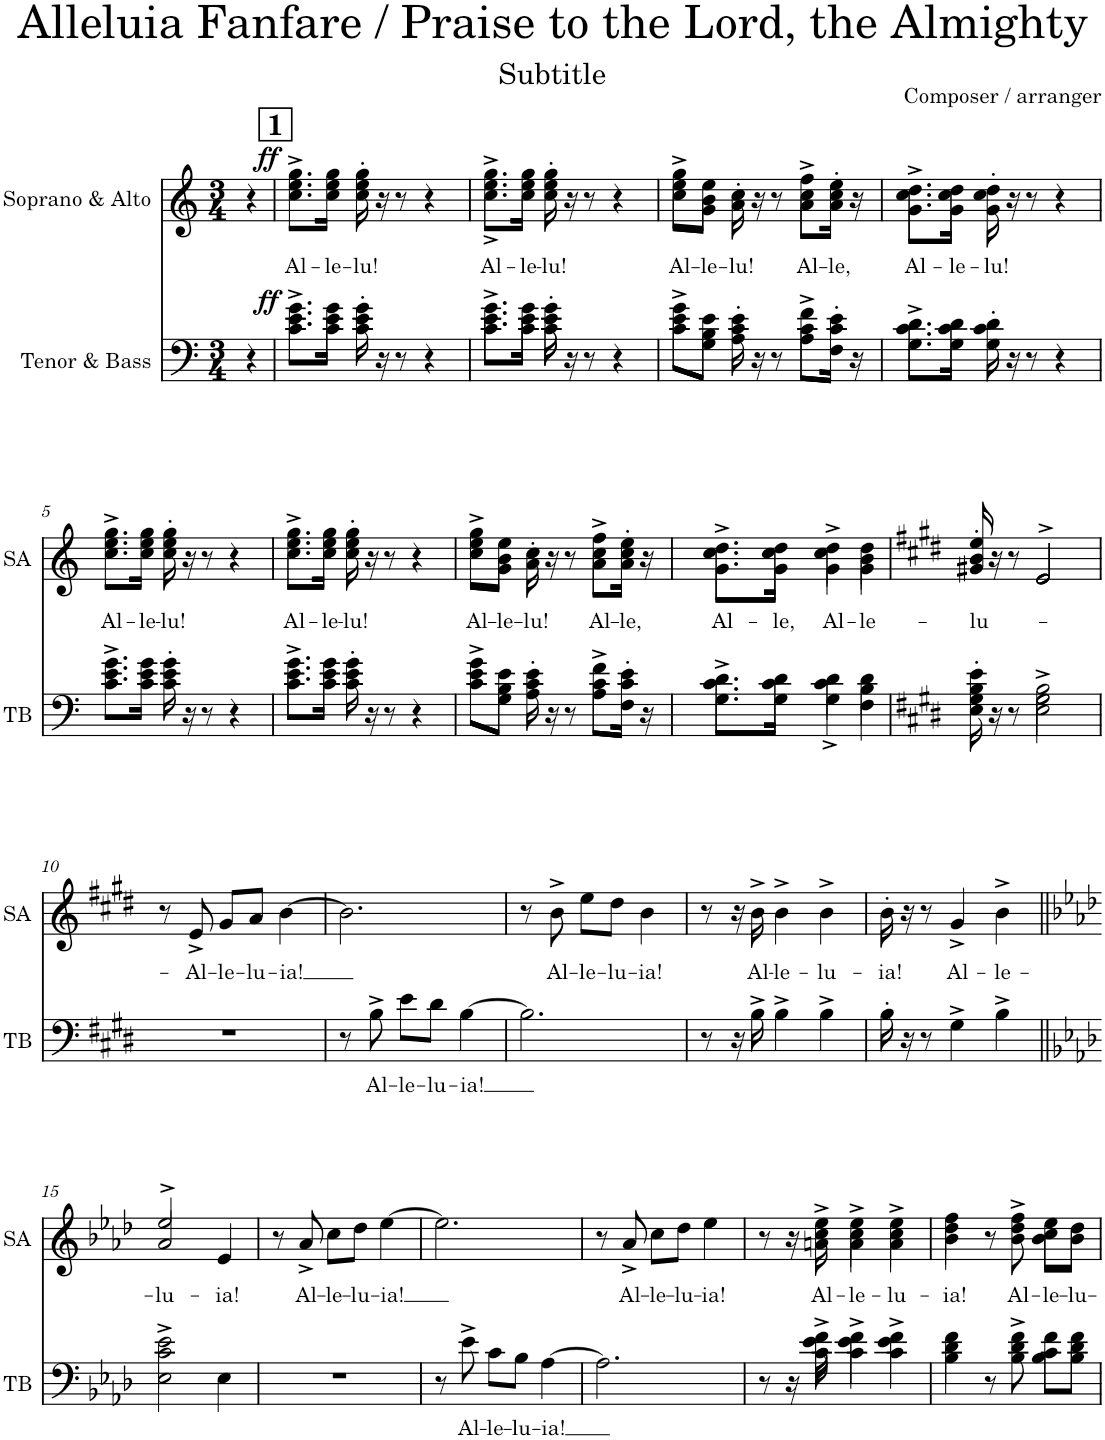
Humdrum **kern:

**kern	**text	**dynam	**kern	**text	**dynam
*part2	*part2	*part2	*part1	*part1	*part1
*staff2	*staff2	*staff2	*staff1	*staff1	*staff1
*I"Tenor &amp; Bass	*	*	*I"Soprano &amp; Alto	*	*
*I'TB	*	*	*I'SA	*	*
*clefF4	*	*	*clefG2	*	*
*k[]	*	*	*k[]	*	*
*M3/4	*	*	*M3/4	*	*
=	=	=	=	=	=
!	!	!LO:DY:a	!	!	!LO:DY:a
4r	.	ff	4r	.	ff
!!LO:REH:place=s1:a:B:cj:fs=14:t=1
=1	=1	=1	=1	=1	=1
*^	*	*	*	*	*
*	*^	*	*	*	*	*
*	*	*^	*	*	*	*	*
!	!	!	!	!	!	!	!LO:LY:b	!
*	*	*	*	*	*	*^	*	*
*	*	*	*	*	*	*	*^	*	*
8.g^>\L	8.eL	8.e\L	8.c\L	.	.	8.gg^>\L	8.ee^>L	8.ccL	Al-	.
!	!	!	!	!	!	!	!	!	!LO:LY:b	!
16g\Jk	16eJk	16e\Jk	16c\Jk	.	.	16gg\Jk	16eeJk	16ccJk	-le-	.
!	!	!	!	!	!	!	!	!	!LO:LY:b	!
16g'>\	16e	16e	16c	.	.	16gg'>\	16ee'>	16cc'>	-lu!	.
16r	4..ryy	4..ryy	4..ryy	.	.	16r	16ryy	4..ryy	.	.
8r	.	.	.	.	.	8r	8ryy	.	.	.
4r	.	.	.	.	.	4r	4ryy	.	.	.
=2	=2	=2	=2	=2	=2	=2	=2	=2	=2	=2
!	!	!	!	!	!	!	!	!	!LO:LY:b	!
8.g^>\L	8.e\L	8.e\L	8.c\L	.	.	8.gg^>\L	8.ee^L	8.cc\L	Al-	.
!	!	!	!	!	!	!	!	!	!LO:LY:b	!
16g\Jk	16e\Jk	16e\Jk	16c\Jk	.	.	16gg\Jk	16eeJk	16cc\Jk	-le-	.
!	!	!	!	!	!	!	!	!	!LO:LY:b	!
16g'>\	16e	16e	16c\	.	.	16gg'>\	16ee'	16cc	-lu!	.
16r	4..ryy	4..ryy	4..ryy	.	.	16r	16ryy	4..ryy	.	.
8r	.	.	.	.	.	8r	4.ryy	.	.	.
4r	.	.	.	.	.	4r	.	.	.	.
*	*	*v	*v	*	*	*	*	*	*	*
=3	=3	=3	=3	=3	=3	=3	=3	=3	=3
!	!	!	!	!	!	!	!	!LO:LY:b	!
8g^>\L	8e\L	8c\L	.	.	8gg^>\L	8ee\L	8cc\L	Al-	.
!	!	!	!	!	!	!	!	!LO:LY:b	!
8e\J	8B\J	8G\J	.	.	8ee\J	8b\J	8g\J	-le-	.
!	!	!	!	!	!	!	!	!LO:LY:b	!
16e'>\	16c	16A	.	.	16cc'>\	16cc	16a	-lu!	.
16r	8.ryy	8.ryy	.	.	16r	16ryy	8.ryy	.	.
8r	.	.	.	.	8r	8ryy	.	.	.
!	!	!	!	!	!	!	!	!LO:LY:b	!
8f^>\L	8c\L	8A\L	.	.	8ff^>\L	8cc\L	8a\L	Al-	.
!	!	!	!	!	!	!	!	!LO:LY:b	!
16e'>\Jk	16c\Jk	16F\Jk	.	.	16ee'>\Jk	16cc\Jk	16a\Jk	-le,	.
16r	16ryy	16ryy	.	.	16r	16ryy	16ryy	.	.
=4	=4	=4	=4	=4	=4	=4	=4	=4	=4
!	!	!	!	!	!	!	!	!LO:LY:b	!
8.d^>\L	8.c\L	8.G\L	.	.	8.dd^>\L	8.cc\L	8.g\L	Al-	.
!	!	!	!	!	!	!	!	!LO:LY:b	!
16d\Jk	16c\Jk	16G\Jk	.	.	16dd\Jk	16cc\Jk	16g\Jk	-le-	.
!	!	!	!	!	!	!	!	!LO:LY:b	!
16d'>\	16c	16G	.	.	16dd'>\	16cc	16g	-lu!	.
16r	4..ryy	4..ryy	.	.	16r	4..ryy	4..ryy	.	.
8r	.	.	.	.	8r	.	.	.	.
4r	.	.	.	.	4r	.	.	.	.
!!LO:LB:g=z	!!	!!
=5	=5	=5	=5	=5	=5	=5	=5	=5	=5
!	!	!	!	!	!	!	!	!LO:LY:b	!
8.g^>\L	8.eL	8.cL	.	.	8.gg^>\L	8.ee^>L	8.ccL	Al-	.
!	!	!	!	!	!	!	!	!LO:LY:b	!
16g\Jk	16eJk	16cJk	.	.	16gg\Jk	16eeJk	16ccJk	-le-	.
!	!	!	!	!	!	!	!	!LO:LY:b	!
16g'>\	16e	16c	.	.	16gg'>\	16ee'>	16cc'>	-lu!	.
16r	4..ryy	4..ryy	.	.	16r	4..ryy	4..ryy	.	.
8r	.	.	.	.	8r	.	.	.	.
4r	.	.	.	.	4r	.	.	.	.
=6	=6	=6	=6	=6	=6	=6	=6	=6	=6
!	!	!	!	!	!	!	!	!LO:LY:b	!
8.g^>\L	8.e\L	8.c\L	.	.	8.gg^>\L	8.eeL	8.cc\L	Al-	.
!	!	!	!	!	!	!	!	!LO:LY:b	!
16g\Jk	16e\Jk	16c\Jk	.	.	16gg\Jk	16eeJk	16cc\Jk	-le-	.
!	!	!	!	!	!	!	!	!LO:LY:b	!
16g'>\	16e	16c	.	.	16gg'>\	16ee	16cc	-lu!	.
16r	4..ryy	4..ryy	.	.	16r	4..ryy	4..ryy	.	.
8r	.	.	.	.	8r	.	.	.	.
4r	.	.	.	.	4r	.	.	.	.
=7	=7	=7	=7	=7	=7	=7	=7	=7	=7
!	!	!	!	!	!	!	!	!LO:LY:b	!
8g^>\L	8e\L	8c\L	.	.	8gg^>\L	8ee\L	8cc\L	Al-	.
!	!	!	!	!	!	!	!	!LO:LY:b	!
8e\J	8B\J	8G\J	.	.	8ee\J	8b\J	8g\J	-le-	.
!	!	!	!	!	!	!	!	!LO:LY:b	!
16e'>\	16c	16A	.	.	16cc'>\	16cc	16a	-lu!	.
16r	8.ryy	8.ryy	.	.	16r	8.ryy	8.ryy	.	.
8r	.	.	.	.	8r	.	.	.	.
!	!	!	!	!	!	!	!	!LO:LY:b	!
8f^>\L	8c\L	8A\L	.	.	8ff^>\L	8cc\L	8a\L	Al-	.
!	!	!	!	!	!	!	!	!LO:LY:b	!
16e'>\Jk	16c\Jk	16F\Jk	.	.	16ee'>\Jk	16cc\Jk	16a\Jk	-le,	.
16r	16ryy	16ryy	.	.	16r	16ryy	16ryy	.	.
=8	=8	=8	=8	=8	=8	=8	=8	=8	=8
!	!	!	!	!	!	!	!	!LO:LY:b	!
8.d^>\L	8.c\L	8.G\L	.	.	8.dd^>\L	8.cc\L	8.g\L	Al-	.
!	!	!	!	!	!	!	!	!LO:LY:b	!
16d\Jk	16c\Jk	16G\Jk	.	.	16dd\Jk	16cc\Jk	16g\Jk	le,	.
!	!	!	!	!	!	!	!	!LO:LY:b	!
4d^\	4c\	4G\	.	.	4dd^>\	4cc\	4g\	Al-	.
!	!	!	!	!	!	!	!	!LO:LY:b	!
4d\	4B\	4F\	.	.	4dd\	4b\	4g\	-le-	.
*v	*v	*v	*	*	*	*	*	*	*
*	*	*	*v	*v	*v	*	*
=9	=9	=9	=9	=9	=9
*k[f#c#g#d#]	*	*	*k[f#c#g#d#]	*	*
*^	*	*	*^	*	*
*	*^	*	*	*	*^	*	*
*	*	*^	*	*	*	*	*	*	*
!	!	!	!	!	!	!	!	!	!LO:LY:b	!
*	*	*	*	*	*	*	*	*^	*	*
16e'>\	16B	16G#	16E	.	.	16ee'	16b	16b	16g#X'</	-lu-	.
16r	8.ryy	8.ryy	8.ryy	.	.	16r	8.ryy	8.ryy	8.ryy	.	.
8r	.	.	.	.	.	8r	.	.	.	.	.
2B^>\	2G#\	2G#\	2E\	.	.	2e^/	2e/	2e/	2e/	.	.
*v	*v	*v	*v	*	*	*	*	*	*	*	*
*	*	*	*v	*v	*v	*v	*	*
!!LO:LB:g=z
=10	=10	=10	=10	=10	=10
2.r	.	.	8r	.	.
!	!	!	!	!LO:LY:b	!
.	.	.	8e^/	Al-	.
!	!	!	!	!LO:LY:b	!
.	.	.	8g#/L	-le-	.
!	!	!	!	!LO:LY:b	!
.	.	.	8a/J	-lu-	.
!	!	!	!	!LO:LY:b	!
.	.	.	[4b\	-ia!	.
=11	=11	=11	=11	=11	=11
8r	.	.	2.b\]	.	.
!	!LO:LY:b	!	!	!	!
8B^\	Al-	.	.	.	.
!	!LO:LY:b	!	!	!	!
8e\L	-le-	.	.	.	.
!	!LO:LY:b	!	!	!	!
8d#\J	-lu-	.	.	.	.
!	!LO:LY:b	!	!	!	!
[4B\	-ia!	.	.	.	.
=12	=12	=12	=12	=12	=12
2.B\]	.	.	8r	.	.
!	!	!	!	!LO:LY:b	!
.	.	.	8b^\	Al-	.
!	!	!	!	!LO:LY:b	!
.	.	.	8ee\L	-le-	.
!	!	!	!	!LO:LY:b	!
.	.	.	8dd#\J	-lu-	.
!	!	!	!	!LO:LY:b	!
.	.	.	4b\	-ia!	.
=13	=13	=13	=13	=13	=13
8r	.	.	8r	.	.
16r	.	.	16r	.	.
!	!	!	!	!LO:LY:b	!
16B^\	.	.	16b^\	Al-	.
!	!	!	!	!LO:LY:b	!
4B^\	.	.	4b^\	-le-	.
!	!	!	!	!LO:LY:b	!
4B^\	.	.	4b^\	-lu-	.
=14	=14	=14	=14	=14	=14
!	!	!	!	!LO:LY:b	!
16B'\	.	.	16b'\	-ia!	.
16r	.	.	16r	.	.
8r	.	.	8r	.	.
!	!	!	!	!LO:LY:b	!
4G#^\	.	.	4g#^</	Al-	.
!	!	!	!	!LO:LY:b	!
4B^\	.	.	4b^\	-le-	.
!!LO:LB:g=z
=15||	=15||	=15||	=15||	=15||	=15||
*k[b-e-a-d-]	*	*	*k[b-e-a-d-]	*	*
*^	*	*	*	*	*
*	*^	*	*	*	*	*
!	!	!	!	!	!	!LO:LY:b	!
*	*	*	*	*	*^	*	*
2e-^>\	2c^\	2E-^\	.	.	2ee-^/	2a-^/	-lu-	.
!	!	!	!	!	!	!	!LO:LY:b	!
4E-\	4ryy	4ryy	.	.	4e-/	4ryy	-ia!	.
*v	*v	*v	*	*	*	*	*	*
*	*	*	*v	*v	*	*
=16	=16	=16	=16	=16	=16
2.r	.	.	8r	.	.
!	!	!	!	!LO:LY:b	!
.	.	.	8a-^/	Al-	.
!	!	!	!	!LO:LY:b	!
.	.	.	8cc\L	-le-	.
!	!	!	!	!LO:LY:b	!
.	.	.	8dd-\J	-lu-	.
!	!	!	!	!LO:LY:b	!
.	.	.	[4ee-\	-ia!	.
=17	=17	=17	=17	=17	=17
8r	.	.	2.ee-\]	.	.
!	!LO:LY:b	!	!	!	!
8e-^\	Al-	.	.	.	.
!	!LO:LY:b	!	!	!	!
8c\L	-le-	.	.	.	.
!	!LO:LY:b	!	!	!	!
8B-\J	-lu-	.	.	.	.
!	!LO:LY:b	!	!	!	!
[4A-\	-ia!	.	.	.	.
=18	=18	=18	=18	=18	=18
2.A-\]	.	.	8r	.	.
!	!	!	!	!LO:LY:b	!
.	.	.	8a-^/	Al-	.
!	!	!	!	!LO:LY:b	!
.	.	.	8cc\L	-le-	.
!	!	!	!	!LO:LY:b	!
.	.	.	8dd-\J	-lu-	.
!	!	!	!	!LO:LY:b	!
.	.	.	4ee-\	-ia!	.
=19	=19	=19	=19	=19	=19
*^	*	*	*^	*	*
*	*^	*	*	*	*^	*	*
*	*	*	*	*	*	*	*^	*	*
8r	8ryy	8ryy	.	.	8r	8ryy	8ryy	8ryy	.	.
16r	16ryy	16ryy	.	.	16r	16ryy	16ryy	16ryy	.	.
!	!	!	!	!	!	!	!	!	!LO:LY:b	!
16f^>\	16e-^\	16c^\	.	.	16ee-^>\	16cc^	16ryy	16an^	Al-	.
!	!	!	!	!	!	!	!	!	!LO:LY:b	!
4f^>\	4e-^\	4c^\	.	.	4ee-^>\	4cc^\	4ryy	4a^\	-le-	.
!	!	!	!	!	!	!	!	!	!LO:LY:b	!
4f^>\	4e-^\	4c^\	.	.	4ee-^>\	4cc^\	4ryy	4a^\	-lu-	.
=20	=20	=20	=20	=20	=20	=20	=20	=20	=20	=20
!	!	!	!	!	!	!	!	!	!LO:LY:b	!
4f\	4d-\	4B-\	.	.	4ff\	4dd-\	2.ryy	4b-\	-ia!	.
8r	8ryy	8ryy	.	.	8r	8ryy	.	8ryy	.	.
!	!	!	!	!	!	!	!	!	!LO:LY:b	!
8f^>\	8d-^	8B-^	.	.	8ff^>\	8dd-	.	8b-	Al-	.
!	!	!	!	!	!	!	!	!	!LO:LY:b	!
8f\L	8c\L	8B-\L	.	.	8ee-\L	8cc\L	.	8b-\L	-le-	.
!	!	!	!	!	!	!	!	!	!LO:LY:b	!
8f\J	8d-\J	8B-\J	.	.	8dd-\J	8dd-\J	.	8b-\J	-lu-	.
*v	*v	*v	*	*	*	*	*	*	*	*
*	*	*	*v	*v	*v	*v	*	*
=	=	=	=	=	=
*-	*-	*-	*-	*-	*-
